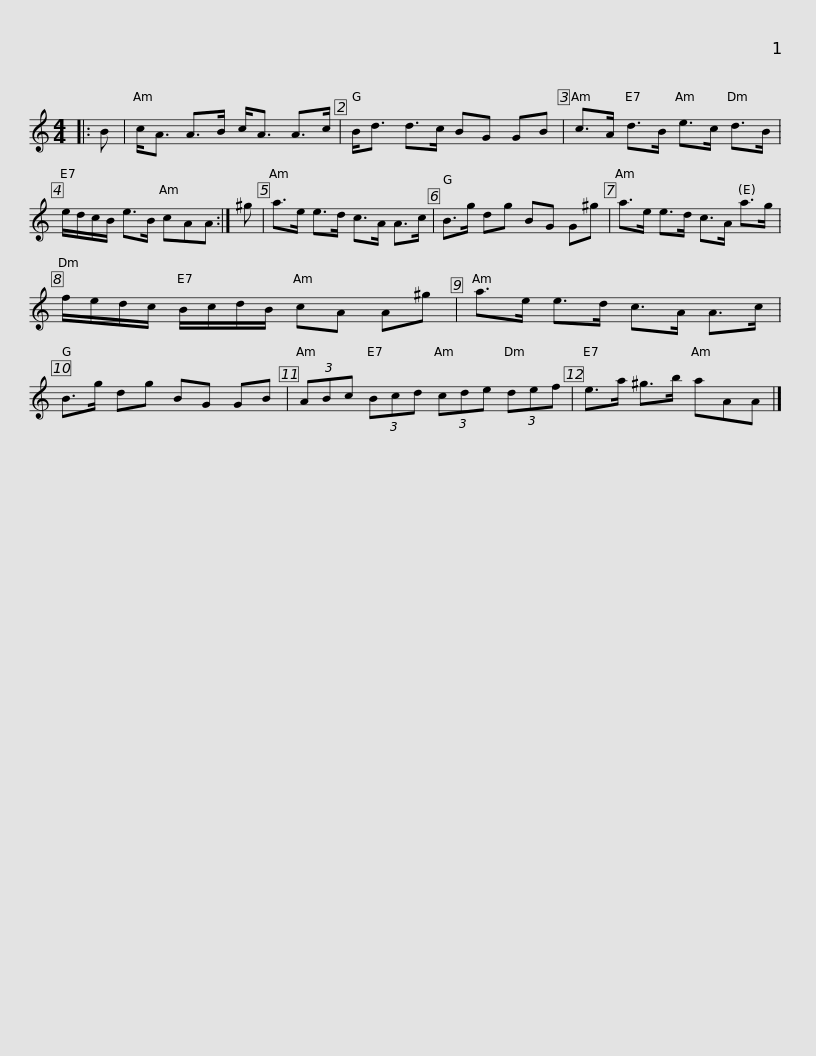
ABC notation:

X:1
L:1/8
M:4/4
I:linebreak $
K:C
V:1 treble
V:1
|: B | c<A A>B c<A A>c | B<d d>c BG GB | c>A d>B e>c d>B | e/d/c/B/ e>B cAA :| %5
 ^g |$ a>e e>d c>A A>c | B>g dg BG G^g | a>e e>d c>A a>g | f/e/d/c/ B/c/d/B/ cA A^g |$ %10
 a>e e>d c>A A>c | B>g dg BG GB | (3ABc (3Bcd (3cde (3def | e>a ^g>b aAA |] %14
